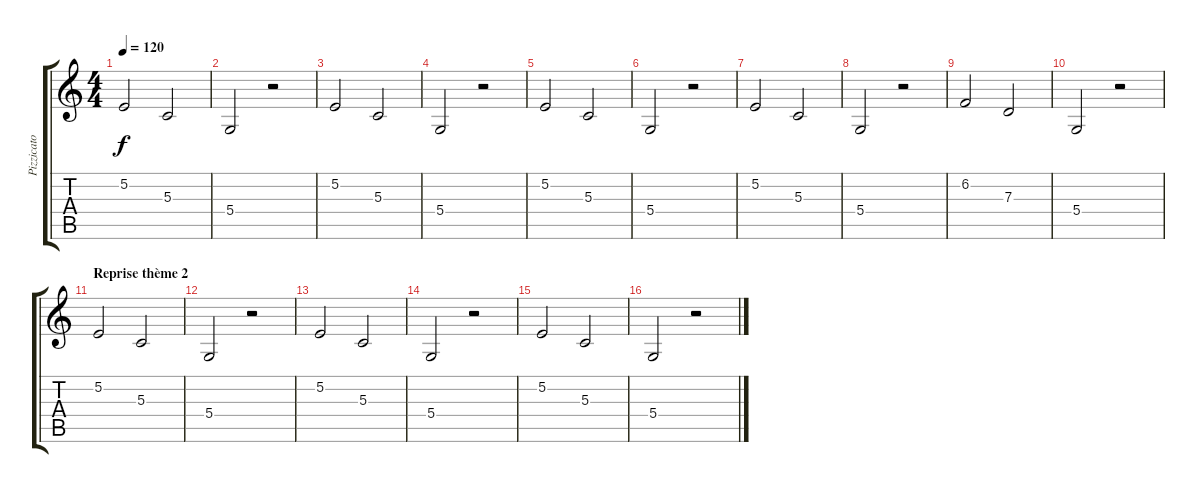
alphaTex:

\track ("Pizzicato " "Pizzicato ") {instrument pizzicatostrings}
\staff {score tabs}
\tuning (E4 B3 G3 D3 A2 E2) {hide}
\ts (4 4)
\tempo 120
\clef g2
\ks c
5.2.2{dy f} 5.3.2 |
5.4.2 r.2 |
5.2.2 5.3.2 |
5.4.2 r.2 |
5.2.2 5.3.2 |
5.4.2 r.2 |
5.2.2 5.3.2 |
5.4.2 r.2 |
6.2.2 7.3.2 |
5.4.2 r.2 |
\section ("" "Reprise thème 2")
5.2.2 5.3.2 |
5.4.2 r.2 |
5.2.2 5.3.2 |
5.4.2 r.2 |
5.2.2 5.3.2 |
5.4.2 r.2
